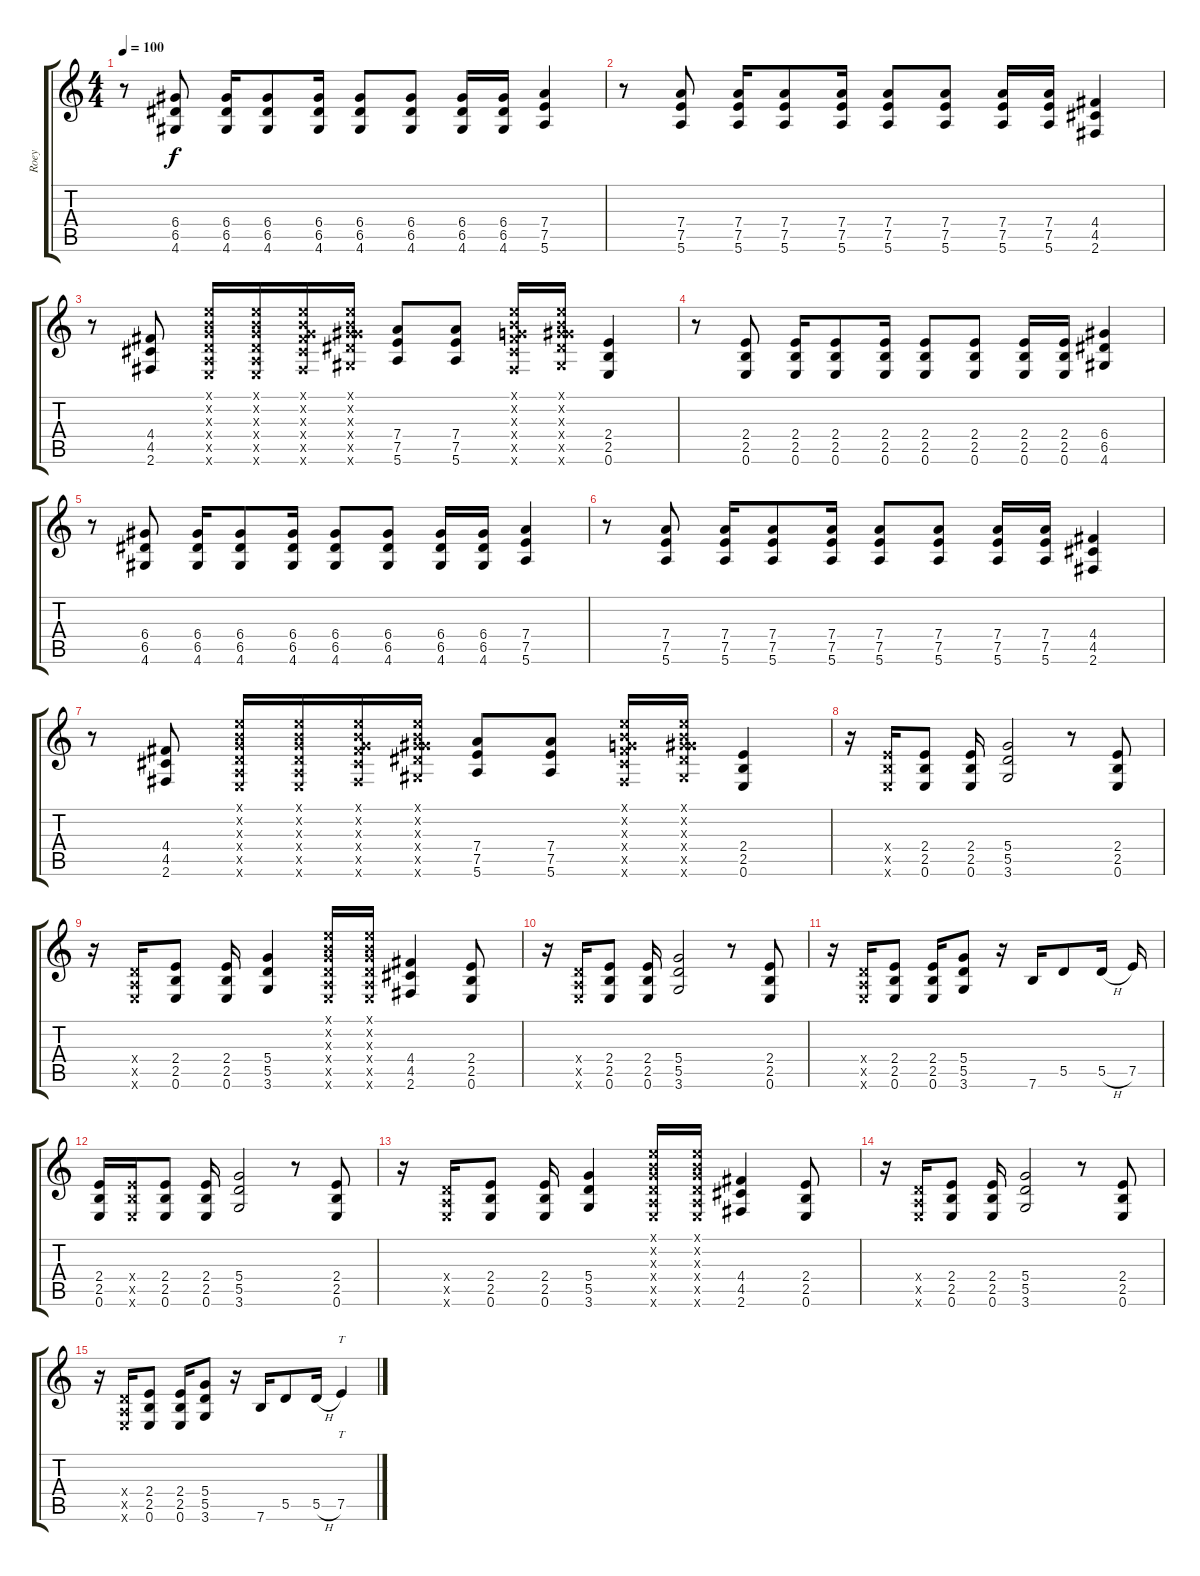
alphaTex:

\track ("Roey" "Roey") {instrument overdrivenguitar}
\staff {score tabs}
\tuning (E4 B3 G3 D3 A2 E2) {hide}
\ts (4 4)
\tempo 100
\clef g2
\ks c
r.8{dy f} (6.4 6.5 4.6).8 (6.4 6.5 4.6).16 (6.4 6.5 4.6).8 (6.4 6.5 4.6).16 (6.4 6.5 4.6).8 (6.4 6.5 4.6).8 (6.4 6.5 4.6).16 (6.4 6.5 4.6).16 (7.4 7.5 5.6).4 |
r.8 (7.4 7.5 5.6).8 (7.4 7.5 5.6).16 (7.4 7.5 5.6).8 (7.4 7.5 5.6).16 (7.4 7.5 5.6).8 (7.4 7.5 5.6).8 (7.4 7.5 5.6).16 (7.4 7.5 5.6).16 (4.4 4.5 2.6).4 |
r.8 (4.4 4.5 2.6).8 (0.1{x} 0.2{x} 0.3{x} 0.4{x} 0.5{x} 0.6{x}).16 (0.1{x} 0.2{x} 0.3{x} 0.4{x} 0.5{x} 0.6{x}).16 (0.1{x} 0.2{x} 0.3{x} 4.4{x} 4.5{x} 2.6{x}).16 (0.1{x} 0.2{x} 0.3{x} 6.4{x} 6.5{x} 4.6{x}).16 (7.4 7.5 5.6).8 (7.4 7.5 5.6).8 (0.1{x} 0.2{x} 0.3{x} 4.4{x} 4.5{x} 2.6{x}).16 (0.1{x} 0.2{x} 0.3{x} 6.4{x} 6.5{x} 4.6{x}).16 (2.4 2.5 0.6).4 |
r.8 (2.4 2.5 0.6).8 (2.4 2.5 0.6).16 (2.4 2.5 0.6).8 (2.4 2.5 0.6).16 (2.4 2.5 0.6).8 (2.4 2.5 0.6).8 (2.4 2.5 0.6).16 (2.4 2.5 0.6).16 (6.4 6.5 4.6).4 |
r.8 (6.4 6.5 4.6).8 (6.4 6.5 4.6).16 (6.4 6.5 4.6).8 (6.4 6.5 4.6).16 (6.4 6.5 4.6).8 (6.4 6.5 4.6).8 (6.4 6.5 4.6).16 (6.4 6.5 4.6).16 (7.4 7.5 5.6).4 |
r.8 (7.4 7.5 5.6).8 (7.4 7.5 5.6).16 (7.4 7.5 5.6).8 (7.4 7.5 5.6).16 (7.4 7.5 5.6).8 (7.4 7.5 5.6).8 (7.4 7.5 5.6).16 (7.4 7.5 5.6).16 (4.4 4.5 2.6).4 |
r.8 (4.4 4.5 2.6).8 (0.1{x} 0.2{x} 0.3{x} 0.4{x} 0.5{x} 0.6{x}).16 (0.1{x} 0.2{x} 0.3{x} 0.4{x} 0.5{x} 0.6{x}).16 (0.1{x} 0.2{x} 0.3{x} 4.4{x} 4.5{x} 2.6{x}).16 (0.1{x} 0.2{x} 0.3{x} 6.4{x} 6.5{x} 4.6{x}).16 (7.4 7.5 5.6).8 (7.4 7.5 5.6).8 (0.1{x} 0.2{x} 0.3{x} 4.4{x} 4.5{x} 2.6{x}).16 (0.1{x} 0.2{x} 0.3{x} 6.4{x} 6.5{x} 4.6{x}).16 (2.4 2.5 0.6).4 |
r.16 (2.4{x} 2.5{x} 0.6{x}).16 (2.4 2.5 0.6).8 (2.4 2.5 0.6).16 (5.4 5.5 3.6).2 r.8 (2.4 2.5 0.6).8 |
r.16 (0.4{x} 0.5{x} 0.6{x}).16 (2.4 2.5 0.6).8 (2.4 2.5 0.6).16 (5.4 5.5 3.6).4 (0.1{x} 0.2{x} 0.3{x} 0.4{x} 0.5{x} 0.6{x}).16 (0.1{x} 0.2{x} 0.3{x} 0.4{x} 0.5{x} 0.6{x}).16 (4.4 4.5 2.6).4 (2.4 2.5 0.6).8 |
r.16 (0.4{x} 0.5{x} 0.6{x}).16 (2.4 2.5 0.6).8 (2.4 2.5 0.6).16 (5.4 5.5 3.6).2 r.8 (2.4 2.5 0.6).8 |
r.16 (0.4{x} 0.5{x} 0.6{x}).16 (2.4 2.5 0.6).8 (2.4 2.5 0.6).16 (5.4 5.5 3.6).8 r.16 7.6.16 5.5.8 5.5{h}.16 7.5.16 |
(2.4 2.5 0.6).16 (2.4{x} 2.5{x} 0.6{x}).16 (2.4 2.5 0.6).8 (2.4 2.5 0.6).16 (5.4 5.5 3.6).2 r.8 (2.4 2.5 0.6).8 |
r.16 (0.4{x} 0.5{x} 0.6{x}).16 (2.4 2.5 0.6).8 (2.4 2.5 0.6).16 (5.4 5.5 3.6).4 (0.1{x} 0.2{x} 0.3{x} 0.4{x} 0.5{x} 0.6{x}).16 (0.1{x} 0.2{x} 0.3{x} 0.4{x} 0.5{x} 0.6{x}).16 (4.4 4.5 2.6).4 (2.4 2.5 0.6).8 |
r.16 (0.4{x} 0.5{x} 0.6{x}).16 (2.4 2.5 0.6).8 (2.4 2.5 0.6).16 (5.4 5.5 3.6).2 r.8 (2.4 2.5 0.6).8 |
r.16 (0.4{x} 0.5{x} 0.6{x}).16 (2.4 2.5 0.6).8 (2.4 2.5 0.6).16 (5.4 5.5 3.6).8 r.16 7.6.16 5.5.8 5.5{h}.16 7.5.4{tt}
